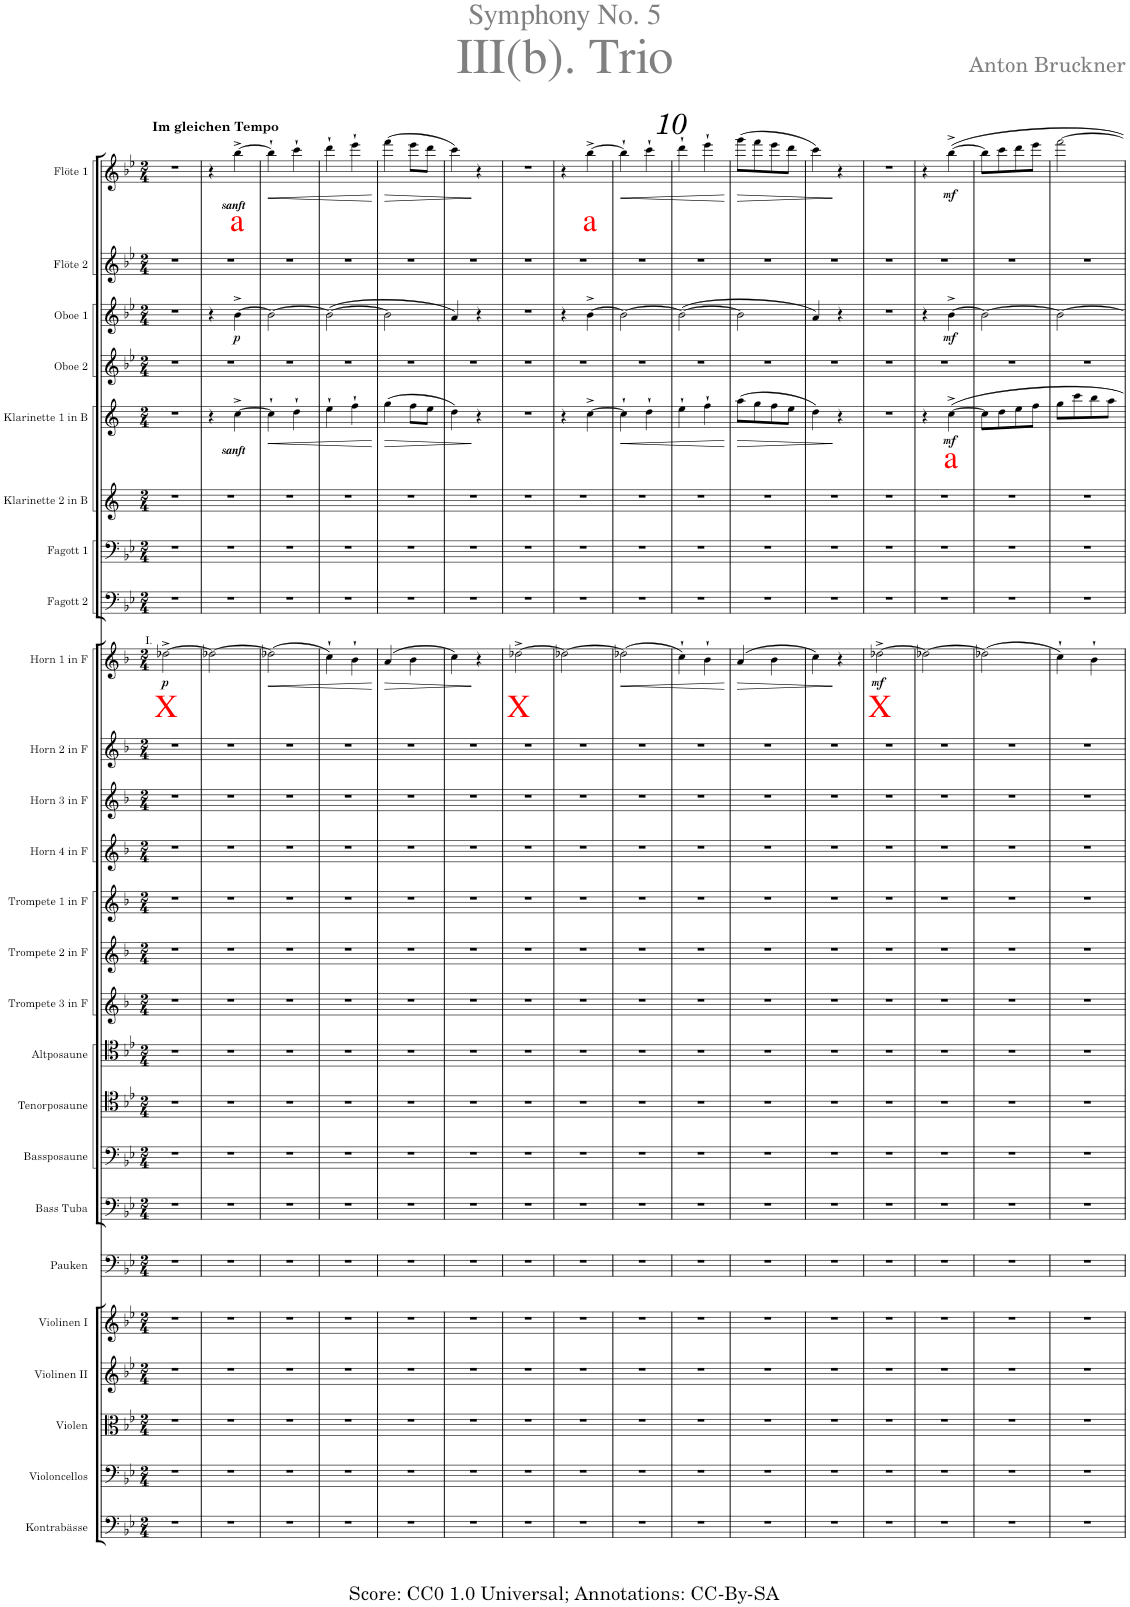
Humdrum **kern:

**kern	**kern	**kern	**kern	**kern	**kern	**kern	**kern	**kern	**kern	**kern	**kern	**kern	**kern	**kern	**kern	**kern	**text	**dynam	**kern	**kern	**kern	**kern	**text	**dynam	**kern	**kern	**dynam	**kern	**kern	**text	**dynam
*part25	*part24	*part23	*part22	*part21	*part20	*part19	*part18	*part17	*part16	*part15	*part14	*part13	*part12	*part11	*part10	*part9	*part9	*part9	*part8	*part7	*part6	*part5	*part5	*part5	*part4	*part3	*part3	*part2	*part1	*part1	*part1
*staff25	*staff24	*staff23	*staff22	*staff21	*staff20	*staff19	*staff18	*staff17	*staff16	*staff15	*staff14	*staff13	*staff12	*staff11	*staff10	*staff9	*staff9	*staff9	*staff8	*staff7	*staff6	*staff5	*staff5	*staff5	*staff4	*staff3	*staff3	*staff2	*staff1	*staff1	*staff1
*I"Kontrabässe	*I"Violoncellos	*I"Violen	*I"Violinen II	*I"Violinen I	*I"Pauken	*I"Bass Tuba	*I"Bassposaune	*I"Tenorposaune	*I"Altposaune	*I"Trompete 3 in F	*I"Trompete 2 in F	*I"Trompete 1 in F	*I"Horn 4 in F	*I"Horn 3 in F	*I"Horn 2 in F	*I"Horn 1 in F	*	*	*I"Fagott 2	*I"Fagott 1	*I"Klarinette 2 in B	*I"Klarinette 1 in B	*	*	*I"Oboe 2	*I"Oboe 1	*	*I"Flöte 2	*I"Flöte 1	*	*
*I'Kb.	*I'Vc.	*	*I'Vln. II	*I'Vln. I	*I'Pk.	*I'Ba. Tb.	*I'B. Psn.	*I'T. Psn.	*I'A. Psn.	*I'Tpt. 3 in F	*I'Tpt. 2 in F	*I'Tpt. 1 in F	*I'Hn. 4 in F	*I'Hn. 3  in F	*I'Hn. 2  in F	*I'Hn. 1 in F	*	*	*I'Fgt. 2	*I'Fgt. 1	*I'Kl. 2 in B	*I'Kl. 1  in B	*	*	*I'Ob. 2	*I'Ob. 1	*	*I'Fl. 2	*I'Fl. 1	*	*
*clefF4	*clefF4	*clefC3	*clefG2	*clefG2	*clefF4	*clefF4	*clefF4	*clefC4	*clefC4	*clefG2	*clefG2	*clefG2	*clefG2	*clefG2	*clefG2	*clefG2	*	*	*clefF4	*clefF4	*clefG2	*clefG2	*	*	*clefG2	*clefG2	*	*clefG2	*clefG2	*	*
*Trd7c12	*	*	*	*	*	*	*	*	*	*Trd-3c-5	*Trd-3c-5	*Trd-3c-5	*Trd4c7	*Trd4c7	*Trd4c7	*Trd4c7	*	*	*	*	*Trd1c2	*Trd1c2	*	*	*	*	*	*	*	*	*
*k[b-e-]	*k[b-e-]	*k[b-e-]	*k[b-e-]	*k[b-e-]	*k[b-e-]	*k[b-e-]	*k[b-e-]	*k[b-e-]	*k[b-e-]	*k[b-]	*k[b-]	*k[b-]	*k[b-]	*k[b-]	*k[b-]	*k[b-]	*	*	*k[b-e-]	*k[b-e-]	*k[]	*k[]	*	*	*k[b-e-]	*k[b-e-]	*	*k[b-e-]	*k[b-e-]	*	*
*M2/4	*M2/4	*M2/4	*M2/4	*M2/4	*M2/4	*M2/4	*M2/4	*M2/4	*M2/4	*M2/4	*M2/4	*M2/4	*M2/4	*M2/4	*M2/4	*M2/4	*	*	*M2/4	*M2/4	*M2/4	*M2/4	*	*	*M2/4	*M2/4	*	*M2/4	*M2/4	*	*
=1	=1	=1	=1	=1	=1	=1	=1	=1	=1	=1	=1	=1	=1	=1	=1	=1	=1	=1	=1	=1	=1	=1	=1	=1	=1	=1	=1	=1	=1	=1	=1
!	!	!	!	!	!	!	!	!	!	!	!	!	!	!	!	!	!	!	!	!	!	!	!	!	!	!	!	!	!LO:TX:a:B:t=Im gleichen Tempo	!	!
!	!	!	!	!	!	!	!	!	!	!	!	!	!	!	!	!LO:TX:a:t=I.	!	!	!	!	!	!	!	!	!	!	!	!	!	!	!
!	!	!	!	!	!	!	!	!	!	!	!	!	!	!	!	!	!LO:LY:b:color=#FF0000	!LO:DY:b	!	!	!	!	!	!	!	!	!	!	!	!	!
2r	2r	2r	2r	2r	2r	2r	2r	2r	2r	2r	2r	2r	2r	2r	2r	[2dd-X^>\	X	p	2r	2r	2r	2r	.	.	2r	2r	.	2r	2r	.	.
=2	=2	=2	=2	=2	=2	=2	=2	=2	=2	=2	=2	=2	=2	=2	=2	=2	=2	=2	=2	=2	=2	=2	=2	=2	=2	=2	=2	=2	=2	=2	=2
2r	2r	2r	2r	2r	2r	2r	2r	2r	2r	2r	2r	2r	2r	2r	2r	2dd-X\_	.	.	2r	2r	2r	4r	.	.	2r	4r	.	2r	4r	.	.
!	!	!	!	!	!	!	!	!	!	!	!	!	!	!	!	!	!	!	!	!	!	!	!	!LO:DY:b	!	!	!	!	!	!LO:LY:b:color=#FF0000	!
!	!	!	!	!	!	!	!	!	!	!	!	!	!	!	!	!	!	!	!	!	!	!	!	!LO:DY:n=1:b	!	!	!LO:DY:b	!	!	!	!LO:DY:b
!	!	!	!	!	!	!	!	!	!	!	!	!	!	!	!	!	!	!	!	!	!	!	!	!	!	!	!	!	!	!	!LO:DY:n=1:b
.	.	.	.	.	.	.	.	.	.	.	.	.	.	.	.	.	.	.	.	.	.	[4cc^>\	.	other-dynamics other-dynamics	.	[4b-^>\	p	.	[4bb-^>\	a	other-dynamics other-dynamics
=3	=3	=3	=3	=3	=3	=3	=3	=3	=3	=3	=3	=3	=3	=3	=3	=3	=3	=3	=3	=3	=3	=3	=3	=3	=3	=3	=3	=3	=3	=3	=3
!	!	!	!	!	!	!	!	!	!	!	!	!	!	!	!	!	!	!LO:HP:b	!	!	!	!	!	!LO:HP:b	!	!	!	!	!	!	!LO:HP:b
2r	2r	2r	2r	2r	2r	2r	2r	2r	2r	2r	2r	2r	2r	2r	2r	(2dd-X\]	.	<	2r	2r	2r	4cc`>\]	.	<	2r	2b-\_	.	2r	4bb-`>\]	.	<
.	.	.	.	.	.	.	.	.	.	.	.	.	.	.	.	.	.	.	.	.	.	4dd`>\	.	.	.	.	.	.	4ccc`>\	.	.
=4	=4	=4	=4	=4	=4	=4	=4	=4	=4	=4	=4	=4	=4	=4	=4	=4	=4	=4	=4	=4	=4	=4	=4	=4	=4	=4	=4	=4	=4	=4	=4
2r	2r	2r	2r	2r	2r	2r	2r	2r	2r	2r	2r	2r	2r	2r	2r	4cc`>\)	.	.	2r	2r	2r	4ee`>\	.	.	2r	(2b-\_	.	2r	4ddd`>\	.	.
.	.	.	.	.	.	.	.	.	.	.	.	.	.	.	.	4b-`>\	.	.	.	.	.	4ff`>\	.	.	.	.	.	.	4eee-`>\	.	.
.	.	.	.	.	.	.	.	.	.	.	.	.	.	.	.	.	.	[	.	.	.	.	.	[	.	.	.	.	.	.	[
=5	=5	=5	=5	=5	=5	=5	=5	=5	=5	=5	=5	=5	=5	=5	=5	=5	=5	=5	=5	=5	=5	=5	=5	=5	=5	=5	=5	=5	=5	=5	=5
!	!	!	!	!	!	!	!	!	!	!	!	!	!	!	!	!	!	!LO:HP:b	!	!	!	!	!	!LO:HP:b	!	!	!	!	!	!	!LO:HP:b
2r	2r	2r	2r	2r	2r	2r	2r	2r	2r	2r	2r	2r	2r	2r	2r	(4a/	.	>	2r	2r	2r	(4gg\	.	>	2r	2b-\]	.	2r	(4fff\	.	>
.	.	.	.	.	.	.	.	.	.	.	.	.	.	.	.	4b-\	.	.	.	.	.	8ff\L	.	.	.	.	.	.	8eee-\L	.	.
.	.	.	.	.	.	.	.	.	.	.	.	.	.	.	.	.	.	.	.	.	.	8ee\J	.	.	.	.	.	.	8ddd\J	.	.
=6	=6	=6	=6	=6	=6	=6	=6	=6	=6	=6	=6	=6	=6	=6	=6	=6	=6	=6	=6	=6	=6	=6	=6	=6	=6	=6	=6	=6	=6	=6	=6
2r	2r	2r	2r	2r	2r	2r	2r	2r	2r	2r	2r	2r	2r	2r	2r	4cc\)	.	.	2r	2r	2r	4dd\)	.	.	2r	4a/)	.	2r	4ccc\)	.	.
.	.	.	.	.	.	.	.	.	.	.	.	.	.	.	.	4r	.	]	.	.	.	4r	.	]	.	4r	.	.	4r	.	]
=7	=7	=7	=7	=7	=7	=7	=7	=7	=7	=7	=7	=7	=7	=7	=7	=7	=7	=7	=7	=7	=7	=7	=7	=7	=7	=7	=7	=7	=7	=7	=7
!	!	!	!	!	!	!	!	!	!	!	!	!	!	!	!	!	!LO:LY:b:color=#FF0000	!	!	!	!	!	!	!	!	!	!	!	!	!	!
2r	2r	2r	2r	2r	2r	2r	2r	2r	2r	2r	2r	2r	2r	2r	2r	[2dd-X^>\	X	.	2r	2r	2r	2r	.	.	2r	2r	.	2r	2r	.	.
=8	=8	=8	=8	=8	=8	=8	=8	=8	=8	=8	=8	=8	=8	=8	=8	=8	=8	=8	=8	=8	=8	=8	=8	=8	=8	=8	=8	=8	=8	=8	=8
2r	2r	2r	2r	2r	2r	2r	2r	2r	2r	2r	2r	2r	2r	2r	2r	2dd-X\_	.	.	2r	2r	2r	4r	.	.	2r	4r	.	2r	4r	.	.
!	!	!	!	!	!	!	!	!	!	!	!	!	!	!	!	!	!	!	!	!	!	!	!	!	!	!	!	!	!	!LO:LY:b:color=#FF0000	!
.	.	.	.	.	.	.	.	.	.	.	.	.	.	.	.	.	.	.	.	.	.	[4cc^>\	.	.	.	[4b-^>\	.	.	[4bb-^>\	a	.
=9	=9	=9	=9	=9	=9	=9	=9	=9	=9	=9	=9	=9	=9	=9	=9	=9	=9	=9	=9	=9	=9	=9	=9	=9	=9	=9	=9	=9	=9	=9	=9
!	!	!	!	!	!	!	!	!	!	!	!	!	!	!	!	!	!	!LO:HP:b	!	!	!	!	!	!LO:HP:b	!	!	!	!	!	!	!LO:HP:b
2r	2r	2r	2r	2r	2r	2r	2r	2r	2r	2r	2r	2r	2r	2r	2r	(2dd-X\]	.	<	2r	2r	2r	4cc`>\]	.	<	2r	2b-\_	.	2r	4bb-`>\]	.	<
.	.	.	.	.	.	.	.	.	.	.	.	.	.	.	.	.	.	.	.	.	.	4dd`>\	.	.	.	.	.	.	4ccc`>\	.	.
=10	=10	=10	=10	=10	=10	=10	=10	=10	=10	=10	=10	=10	=10	=10	=10	=10	=10	=10	=10	=10	=10	=10	=10	=10	=10	=10	=10	=10	=10	=10	=10
2r	2r	2r	2r	2r	2r	2r	2r	2r	2r	2r	2r	2r	2r	2r	2r	4cc`>\)	.	.	2r	2r	2r	4ee`>\	.	.	2r	(2b-\_	.	2r	4ddd`>\	.	.
.	.	.	.	.	.	.	.	.	.	.	.	.	.	.	.	4b-`>\	.	.	.	.	.	4ff`>\	.	.	.	.	.	.	4eee-`>\	.	.
.	.	.	.	.	.	.	.	.	.	.	.	.	.	.	.	.	.	[	.	.	.	.	.	[	.	.	.	.	.	.	[
=11	=11	=11	=11	=11	=11	=11	=11	=11	=11	=11	=11	=11	=11	=11	=11	=11	=11	=11	=11	=11	=11	=11	=11	=11	=11	=11	=11	=11	=11	=11	=11
!	!	!	!	!	!	!	!	!	!	!	!	!	!	!	!	!	!	!LO:HP:b	!	!	!	!	!	!LO:HP:b	!	!	!	!	!	!	!LO:HP:b
2r	2r	2r	2r	2r	2r	2r	2r	2r	2r	2r	2r	2r	2r	2r	2r	(4a/	.	>	2r	2r	2r	(8aa\L	.	>	2r	2b-\]	.	2r	(8ggg\L	.	>
.	.	.	.	.	.	.	.	.	.	.	.	.	.	.	.	.	.	.	.	.	.	8gg\	.	.	.	.	.	.	8fff\	.	.
.	.	.	.	.	.	.	.	.	.	.	.	.	.	.	.	4b-\	.	.	.	.	.	8ff\	.	.	.	.	.	.	8eee-\	.	.
.	.	.	.	.	.	.	.	.	.	.	.	.	.	.	.	.	.	.	.	.	.	8ee\J	.	.	.	.	.	.	8ddd\J	.	.
=12	=12	=12	=12	=12	=12	=12	=12	=12	=12	=12	=12	=12	=12	=12	=12	=12	=12	=12	=12	=12	=12	=12	=12	=12	=12	=12	=12	=12	=12	=12	=12
2r	2r	2r	2r	2r	2r	2r	2r	2r	2r	2r	2r	2r	2r	2r	2r	4cc\)	.	.	2r	2r	2r	4dd\)	.	.	2r	4a/)	.	2r	4ccc\)	.	.
.	.	.	.	.	.	.	.	.	.	.	.	.	.	.	.	4r	.	]	.	.	.	4r	.	]	.	4r	.	.	4r	.	]
=13	=13	=13	=13	=13	=13	=13	=13	=13	=13	=13	=13	=13	=13	=13	=13	=13	=13	=13	=13	=13	=13	=13	=13	=13	=13	=13	=13	=13	=13	=13	=13
!	!	!	!	!	!	!	!	!	!	!	!	!	!	!	!	!	!LO:LY:b:color=#FF0000	!LO:DY:b	!	!	!	!	!	!	!	!	!	!	!	!	!
2r	2r	2r	2r	2r	2r	2r	2r	2r	2r	2r	2r	2r	2r	2r	2r	[2dd-X^>\	X	mf	2r	2r	2r	2r	.	.	2r	2r	.	2r	2r	.	.
=14	=14	=14	=14	=14	=14	=14	=14	=14	=14	=14	=14	=14	=14	=14	=14	=14	=14	=14	=14	=14	=14	=14	=14	=14	=14	=14	=14	=14	=14	=14	=14
2r	2r	2r	2r	2r	2r	2r	2r	2r	2r	2r	2r	2r	2r	2r	2r	2dd-X\_	.	.	2r	2r	2r	4r	.	.	2r	4r	.	2r	4r	.	.
!	!	!	!	!	!	!	!	!	!	!	!	!	!	!	!	!	!	!	!	!	!	!	!LO:LY:b:color=#FF0000	!LO:DY:b	!	!	!LO:DY:b	!	!	!	!LO:DY:b
.	.	.	.	.	.	.	.	.	.	.	.	.	.	.	.	.	.	.	.	.	.	[4cc^>\	a	mf	.	[4b-^>\	mf	.	[4bb-^>\	.	mf
=15	=15	=15	=15	=15	=15	=15	=15	=15	=15	=15	=15	=15	=15	=15	=15	=15	=15	=15	=15	=15	=15	=15	=15	=15	=15	=15	=15	=15	=15	=15	=15
2r	2r	2r	2r	2r	2r	2r	2r	2r	2r	2r	2r	2r	2r	2r	2r	(2dd-X\]	.	.	2r	2r	2r	8cc\L]	.	.	2r	2b-\_	.	2r	8bb-\L]	.	.
.	.	.	.	.	.	.	.	.	.	.	.	.	.	.	.	.	.	.	.	.	.	8dd\	.	.	.	.	.	.	8ccc\	.	.
.	.	.	.	.	.	.	.	.	.	.	.	.	.	.	.	.	.	.	.	.	.	8ee\	.	.	.	.	.	.	8ddd\	.	.
.	.	.	.	.	.	.	.	.	.	.	.	.	.	.	.	.	.	.	.	.	.	8ff\J	.	.	.	.	.	.	8eee-\J	.	.
=16	=16	=16	=16	=16	=16	=16	=16	=16	=16	=16	=16	=16	=16	=16	=16	=16	=16	=16	=16	=16	=16	=16	=16	=16	=16	=16	=16	=16	=16	=16	=16
2r	2r	2r	2r	2r	2r	2r	2r	2r	2r	2r	2r	2r	2r	2r	2r	4cc`>\)	.	.	2r	2r	2r	8gg\L	.	.	2r	2b-\_	.	2r	[2fff\	.	.
.	.	.	.	.	.	.	.	.	.	.	.	.	.	.	.	.	.	.	.	.	.	8ccc\	.	.	.	.	.	.	.	.	.
.	.	.	.	.	.	.	.	.	.	.	.	.	.	.	.	4b-`>\	.	.	.	.	.	8bb\	.	.	.	.	.	.	.	.	.
.	.	.	.	.	.	.	.	.	.	.	.	.	.	.	.	.	.	.	.	.	.	8aa\J	.	.	.	.	.	.	.	.	.
=	=	=	=	=	=	=	=	=	=	=	=	=	=	=	=	=	=	=	=	=	=	=	=	=	=	=	=	=	=	=	=
*-	*-	*-	*-	*-	*-	*-	*-	*-	*-	*-	*-	*-	*-	*-	*-	*-	*-	*-	*-	*-	*-	*-	*-	*-	*-	*-	*-	*-	*-	*-	*-
